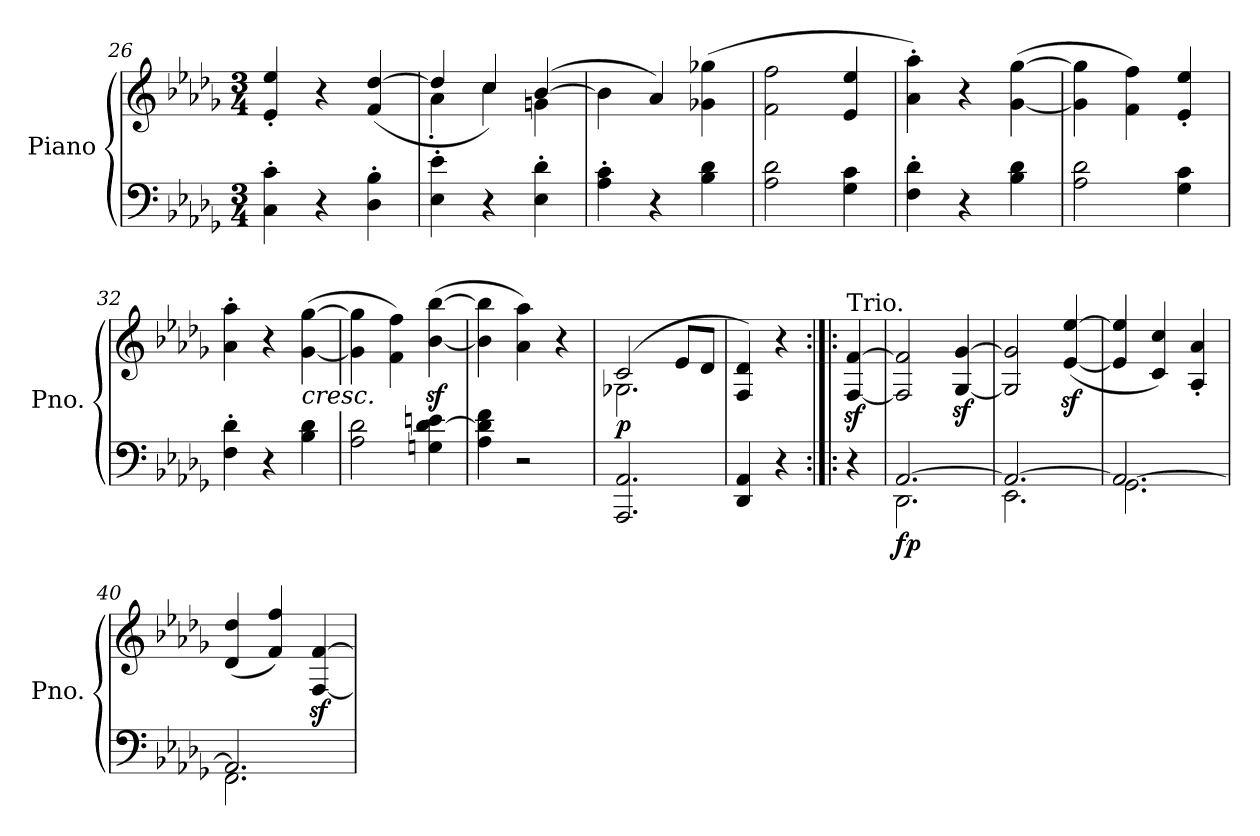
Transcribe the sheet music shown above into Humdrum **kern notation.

**kern	**kern	**dynam
*part1	*part1	*part1
*staff2	*staff1	*staff1/2
*I"Piano	*	*
*I'Pno.	*	*
*clefF4	*clefG2	*
*k[b-e-a-d-g-]	*k[b-e-a-d-g-]	*
*M3/4	*M3/4	*
=26	=26	=26
4C\' 4c\'	4e-/' 4ee-/'	.
4r	4r	.
4D-\' 4B-\'	(>4f/ [4dd-/	.
!!LO:LB:g=z
=27	=27	=27
*	*^	*
4E-\' 4e-\'	4dd-/]	4a-'\	.
4r	4cc/)	4cc\	.
4E-\' 4d-\'	(>[4b-/	4gn\	.
*	*v	*v	*
=28	=28	=28
4A-\' 4c\'	4b-\]	.
4r	4a-/)	.
4B-\ 4d-\	(>4g-X\ 4gg-X\	.
=29	=29	=29
2A-\ 2d-\	2f\ 2ff\	.
4G-\ 4c\	4e-/ 4ee-/	.
=30	=30	=30
4F\' 4d-\'	4a-\' 4aa-\')	.
4r	4r	.
4B-\ 4d-\	(>[4g-\ [4gg-\	.
=31	=31	=31
2A-\ 2d-\	4g-\] 4gg-\]	.
.	4f\ 4ff\)	.
4G-\ 4c\	4e-/' 4ee-/'	.
=32	=32	=32
4F\' 4d-\'	4a-\' 4aa-\'	.
4r	4r	.
!	!LO:TX:b:i:t=cresc.	!
4B-\ 4d-\	(>[4g-\ [4gg-\	.
=33	=33	=33
2A-\ 2d-\	4g-\] 4gg-\]	.
.	4f\ 4ff\)	.
4Gn\ [4d-\ 4en\	(>[4b-\z< [4bb-\z<	.
=34	=34	=34
4A-\ 4d-\] 4f\	4b-\] 4bb-\]	.
2r	4a-\ 4aa-\)	.
.	4r	.
=35	=35	=35
*	*^	*
!	!	!	!LO:DY:b
2.AAA-/ 2.AA-/	(>2c/	2.G-X\	p
.	8e-/L	.	.
.	8d-/J	.	.
*	*v	*v	*
=36	=36	=36
4DD-/ 4AA-/	4F/ 4d-/)	.
4r	4r	.
!!LO:LB:g=z
=36X2:|!|:	=36X2:|!|:	=36X2:|!|:
!	!LO:TX:a:t=Trio.	!
4r	[4F/z< [4f/z<	.
=37	=37	=37
*^	*	*
!	!	!	!LO:DY:b=2
[2.AA-/	2.DD-\	2F/] 2f/]	fp
.	.	[4G-/z< [4g-/z<	.
=38	=38	=38	=38
2.AA-/_	2.EE-\	2G-/] 2g-/]	.
.	.	(<[4e-/z< [4ee-/z<	.
=39	=39	=39	=39
2.AA-/_	2.GG-\	4e-/] 4ee-/]	.
.	.	4c/ 4cc/)	.
.	.	4A-/' 4a-/'	.
=40	=40	=40	=40
2.AA-/]	2.FF\	(<4d-/ 4dd-/	.
.	.	4f/ 4ff/)	.
.	.	[4F/z< [4f/z<	.
*v	*v	*	*
=	=	=
*-	*-	*-
